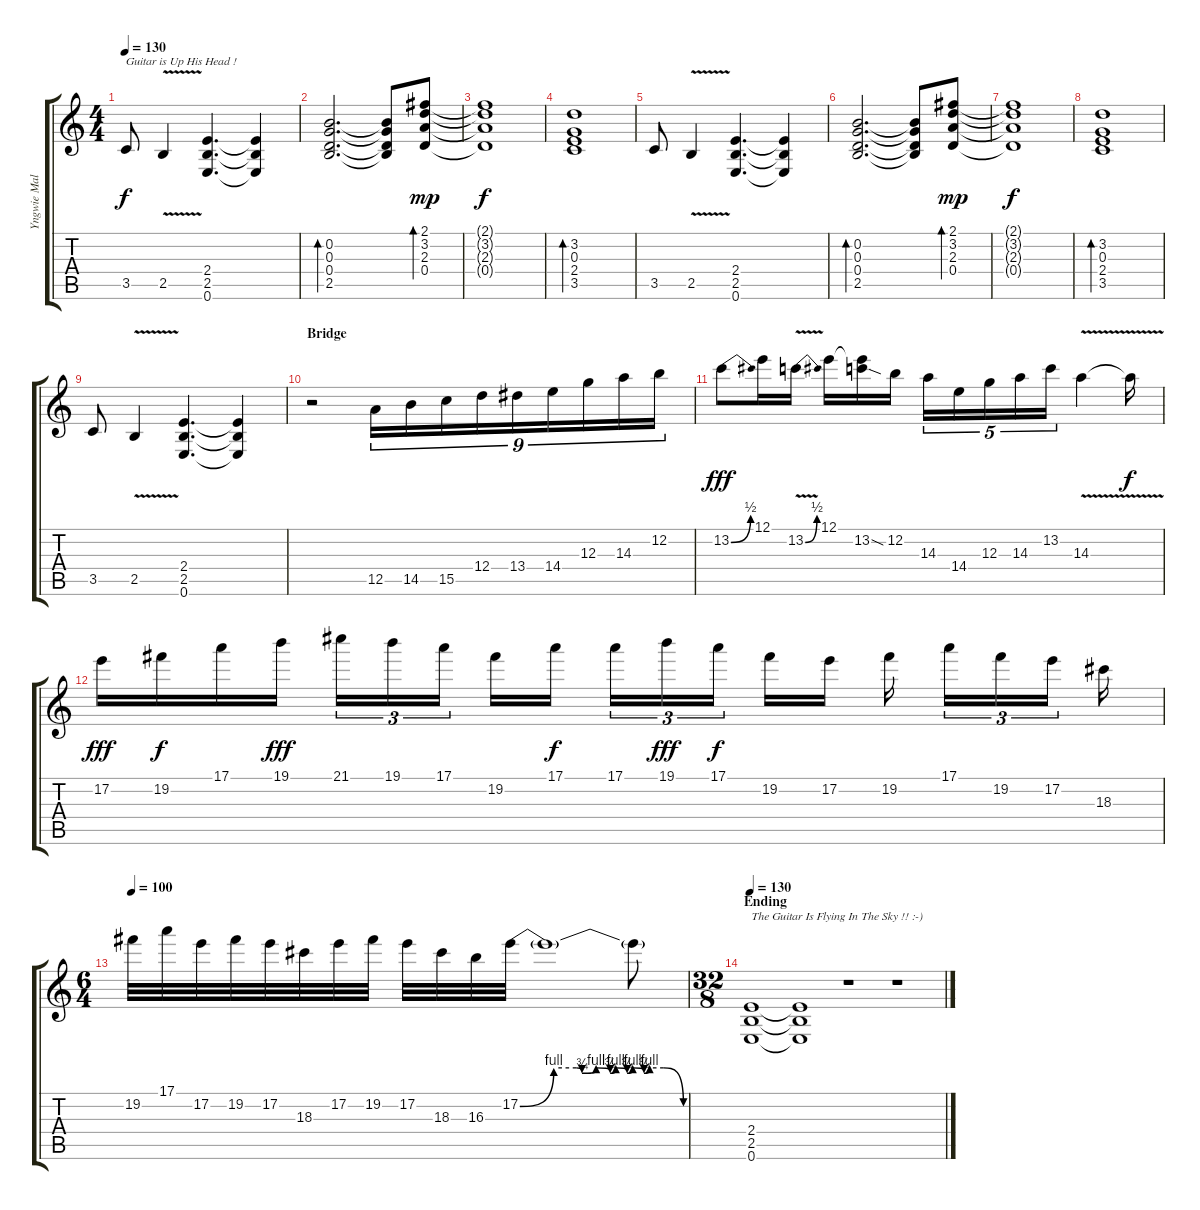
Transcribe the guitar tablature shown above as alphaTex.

\track ("Yngwie Malmsteen" "Yngwie Mal") {instrument overdrivenguitar}
\staff {score tabs}
\tuning (E4 B3 G3 D3 A2 E2) {hide}
\ts (4 4)
\tempo 130
\clef g2
\ks c
3.5.8{txt "Guitar is Up His Head !" dy f} 2.5{v}.4 (2.4 2.5 0.6).4{d} (2.4{t} 2.5{t} 0.6{t}).4 |
(0.2 0.3 0.4 2.5).2{d bd 30} (0.2{t} 0.3{t} 0.4{t} 2.5{t}).8 (2.1 3.2 2.3 0.4).8{bd 120 dy mp} |
(2.1{t} 3.2{t} 2.3{t} 0.4{t}).1{dy f} |
(3.2 0.3 2.4 3.5).1{bd 30} |
3.5.8 2.5{v}.4 (2.4 2.5 0.6).4{d} (2.4{t} 2.5{t} 0.6{t}).4 |
(0.2 0.3 0.4 2.5).2{d bd 30} (0.2{t} 0.3{t} 0.4{t} 2.5{t}).8 (2.1 3.2 2.3 0.4).8{bd 120 dy mp} |
(2.1{t} 3.2{t} 2.3{t} 0.4{t}).1{dy f} |
(3.2 0.3 2.4 3.5).1{bd 30} |
3.5.8 2.5{v}.4 (2.4 2.5 0.6).4{d} (2.4{t} 2.5{t} 0.6{t}).4 |
\section ("" "Bridge")
r.2{volume 14} 12.5.16{tu (9 8)} 14.5.16{tu (9 8)} 15.5.16{tu (9 8)} 12.4.16{tu (9 8)} 13.4.16{tu (9 8)} 14.4.16{tu (9 8)} 12.3.16{tu (9 8)} 14.3.16{tu (9 8)} 12.2.16{tu (9 8)} |
13.2{be (bend 0 0 60 2)}.8{dy fff} 12.1.16 13.2{be (bend 0 0 60 2) v}.16 12.1.16 (12.1{t} 13.2{sod}).16 12.2.16 14.3.16{tu (5 4)} 14.4.16{tu (5 4)} 12.3.16{tu (5 4)} 14.3.16{tu (5 4)} 13.2.16{tu (5 4)} 14.3{v}.4 14.3{t}.16{dy f} |
17.2.16{dy fff} 19.2.16{dy f} 17.1.16 19.1.16{dy fff} 21.1.16{tu (3 2)} 19.1.16{tu (3 2)} 17.1.16{tu (3 2)} 19.2.16 17.1.16{dy f} 17.1.16{tu (3 2)} 19.1.16{tu (3 2) dy fff} 17.1.16{tu (3 2) dy f} 19.2.16 17.2.16 19.2.16 17.1.16{tu (3 2)} 19.2.16{tu (3 2)} 17.2.16{tu (3 2)} 18.3.16 |
\ts (6 4)
\tempo 100
19.2.32 17.1.32 17.2.32 19.2.32 17.2.32 18.3.32 17.2.32 19.2.32 17.2.32 18.3.32 16.3.32 17.2{be (custom 0 0 12 4 20 4 22 3 27 4 32 3 34 4 38 3 40 4 44 3 46 4 51 4 58 0 60 0)}.32 17.2{t}.1 17.2{t}.8 |
\ts (32 8)
\section ("" "Ending")
\tempo 130
(2.4 2.5 0.6).1{txt "The Guitar Is Flying In The Sky !! :-)"} (2.4{t} 2.5{t} 0.6{t}).1 r.1 r.1
